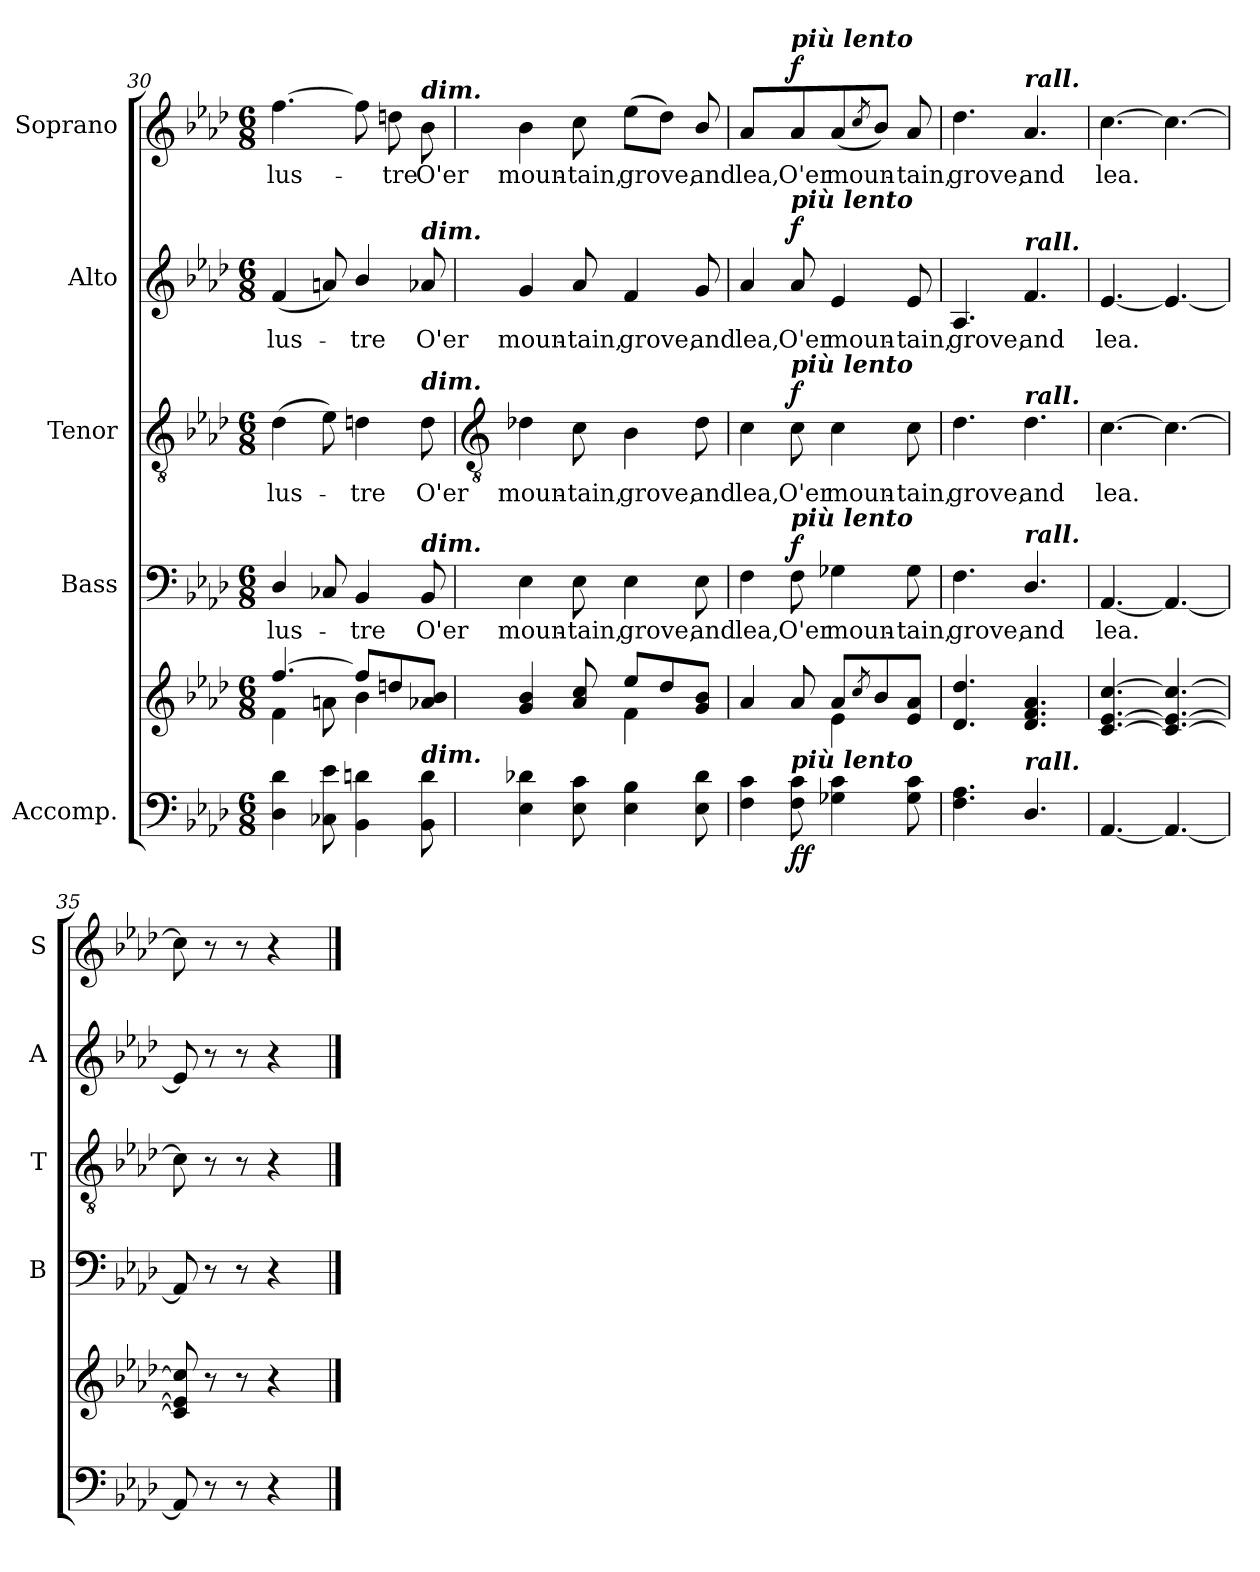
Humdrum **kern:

**kern	**kern	**dynam	**kern	**text	**dynam	**kern	**text	**dynam	**kern	**text	**dynam	**kern	**text	**dynam
*part5	*part5	*part5	*part4	*part4	*part4	*part3	*part3	*part3	*part2	*part2	*part2	*part1	*part1	*part1
*staff6	*staff5	*staff5/6	*staff4	*staff4	*staff4	*staff3	*staff3	*staff3	*staff2	*staff2	*staff2	*staff1	*staff1	*staff1
*I"Accomp.	*	*	*I"Bass	*	*	*I"Tenor	*	*	*I"Alto	*	*	*I"Soprano	*	*
*	*	*	*I'B	*	*	*I'T	*	*	*I'A	*	*	*I'S	*	*
*clefF4	*clefG2	*	*clefF4	*	*	*clefGv2	*	*	*clefG2	*	*	*clefG2	*	*
*k[b-e-a-d-]	*k[b-e-a-d-]	*	*k[b-e-a-d-]	*	*	*k[b-e-a-d-]	*	*	*k[b-e-a-d-]	*	*	*k[b-e-a-d-]	*	*
*A-:	*A-:	*	*A-:	*	*	*A-:	*	*	*A-:	*	*	*A-:	*	*
*M6/8	*M6/8	*	*M6/8	*	*	*M6/8	*	*	*M6/8	*	*	*M6/8	*	*
=30	=30	=30	=30	=30	=30	=30	=30	=30	=30	=30	=30	=30	=30	=30
*	*^	*	*	*	*	*	*	*	*	*	*	*	*	*
!	!	!	!	!	!LO:LY:b	!	!	!LO:LY:b	!	!	!LO:LY:b	!	!	!LO:LY:b	!
4D-\ 4d-\	[4.ff/	4f\	.	4D-/	lus-	.	(>4d-	lus-	.	(<4f	lus-	.	[4.ff	lus-	.
8C-X 8e-	.	8an\	.	8C-X	.	.	8e-)	.	.	8an)	.	.	.	.	.
!	!	!	!	!	!LO:LY:b	!	!	!LO:LY:b	!	!	!LO:LY:b	!	!	!	!
4BB- 4dn	8ff/L]	4b-\	.	4BB-	tre	.	4dn	tre	.	4b-/	tre	.	8ff]	.	.
!	!	!	!	!	!	!	!	!	!	!	!	!	!	!LO:LY:b	!
.	8ddn/	.	.	.	.	.	.	.	.	.	.	.	8ddn	tre	.
!	!	!	!	!	!	!	!	!	!	!	!	!	!LO:TX:a:Bi:t=dim.	!	!
!	!	!	!	!	!	!	!	!	!	!LO:TX:a:Bi:t=dim.	!	!	!	!	!
!	!	!	!	!	!	!	!LO:TX:a:Bi:t=dim.	!	!	!	!	!	!	!	!
!	!	!	!	!LO:TX:a:Bi:t=dim.	!	!	!	!	!	!	!	!	!	!	!
!LO:TX:a:Bi:t=dim.	!	!	!	!	!	!	!	!	!	!	!	!	!	!	!
!	!	!	!	!	!LO:LY:b	!	!	!LO:LY:b	!	!	!LO:LY:b	!	!	!LO:LY:b	!
8BB- 8d	8a-X/ 8b-/J	8ryy	.	8BB-	O'er	.	8d	O'er	.	8a-X	O'er	.	8b-	O'er	.
!!LO:LB:g=z
=31	=31	=31	=31	=31	=31	=31	=31	=31	=31	=31	=31	=31	=31	=31	=31
*	*	*	*	*	*	*	*clefGv2	*	*	*	*	*	*	*	*
!	!	!	!	!	!LO:LY:b	!	!	!LO:LY:b	!	!	!LO:LY:b	!	!	!LO:LY:b	!
4E- 4d-X	4g/ 4b-/	4.ryy	.	4E-	moun-	.	4d-X	moun-	.	4g	moun-	.	4b-	moun-	.
!	!	!	!	!	!LO:LY:b	!	!	!LO:LY:b	!	!	!LO:LY:b	!	!	!LO:LY:b	!
8E- 8c	8a-/ 8cc/	.	.	8E-	-tain,	.	8c	-tain,	.	8a-	-tain,	.	8cc	-tain,	.
!	!	!	!	!	!LO:LY:b	!	!	!LO:LY:b	!	!	!LO:LY:b	!	!	!LO:LY:b	!
4E- 4B-	8ee-/L	4f\	.	4E-	grove,	.	4B-	grove,	.	4f	grove,	.	(>8ee-L	grove,	.
.	8dd-/	.	.	.	.	.	.	.	.	.	.	.	8dd-J)	.	.
!	!	!	!	!	!LO:LY:b	!	!	!LO:LY:b	!	!	!LO:LY:b	!	!	!LO:LY:b	!
8E- 8d-	8g/ 8b-/J	8ryy	.	8E-	and	.	8d-	and	.	8g	and	.	8b-/	and	.
=32	=32	=32	=32	=32	=32	=32	=32	=32	=32	=32	=32	=32	=32	=32	=32
!	!	!	!	!	!LO:LY:b	!	!	!LO:LY:b	!	!	!LO:LY:b	!	!	!LO:LY:b	!
4F 4c	4a-/	4.ryy	.	4F	lea,	.	4c	lea,	.	4a-	lea,	.	4a-	lea,	.
!	!	!	!	!	!	!	!	!	!	!	!	!	!LO:TX:a:Bi:t=più lento	!	!
!	!	!	!	!	!	!	!	!	!	!LO:TX:a:Bi:t=più lento	!	!	!	!	!
!	!	!	!	!	!	!	!LO:TX:a:Bi:t=più lento	!	!	!	!	!	!	!	!
!	!	!	!	!LO:TX:a:Bi:t=più lento	!	!	!	!	!	!	!	!	!	!	!
!LO:TX:a:Bi:t=più lento	!	!	!	!	!	!	!	!	!	!	!	!	!	!	!
!	!	!	!LO:DY:b=2	!	!LO:LY:b	!	!	!LO:LY:b	!	!	!LO:LY:b	!	!	!LO:LY:b	!
!	!	!	!LO:DY:n=1:b	!	!	!LO:DY:b	!	!	!LO:DY:b	!	!	!LO:DY:b	!	!	!LO:DY:b
8F 8c	8a-/	.	f f	8F	O'er	f	8c	O'er	f	8a-	O'er	f	8a-	O'er	f
!	!	!	!	!	!LO:LY:b	!	!	!LO:LY:b	!	!	!LO:LY:b	!	!	!LO:LY:b	!
4G-X 4c	8a-/L	4e-\	.	4G-X	moun-	.	4c	moun-	.	4e-	moun-	.	(<8a-	moun-	.
.	8qcc/	.	.	.	.	.	.	.	.	.	.	.	8qcc/L	.	.
.	8b-/	.	.	.	.	.	.	.	.	.	.	.	8b-/J)	.	.
!	!	!	!	!	!LO:LY:b	!	!	!LO:LY:b	!	!	!LO:LY:b	!	!	!LO:LY:b	!
8G- 8c	8e-/ 8a-/J	8ryy	.	8G-	-tain,	.	8c	-tain,	.	8e-	-tain,	.	8a-	tain,	.
=33	=33	=33	=33	=33	=33	=33	=33	=33	=33	=33	=33	=33	=33	=33	=33
!	!	!	!	!	!LO:LY:b	!	!	!LO:LY:b	!	!	!LO:LY:b	!	!	!LO:LY:b	!
4.F 4.A-	4.d-/ 4.dd-/	2.ryy	.	4.F	grove,	.	4.d-	grove,	.	4.A-	grove,	.	4.dd-	grove,	.
!	!	!	!	!	!	!	!	!	!	!	!	!	!LO:TX:a:Bi:t=rall.	!	!
!	!	!	!	!	!	!	!	!	!	!LO:TX:a:Bi:t=rall.	!	!	!	!	!
!	!	!	!	!	!	!	!LO:TX:a:Bi:t=rall.	!	!	!	!	!	!	!	!
!	!	!	!	!LO:TX:a:Bi:t=rall.	!	!	!	!	!	!	!	!	!	!	!
!LO:TX:a:Bi:t=rall.	!	!	!	!	!	!	!	!	!	!	!	!	!	!	!
!	!	!	!	!	!LO:LY:b	!	!	!LO:LY:b	!	!	!LO:LY:b	!	!	!LO:LY:b	!
4.D-/	4.d-/ 4.f/ 4.a-/	.	.	4.D-/	and	.	4.d-	and	.	4.f	and	.	4.a-	and	.
=34	=34	=34	=34	=34	=34	=34	=34	=34	=34	=34	=34	=34	=34	=34	=34
!	!	!	!	!	!LO:LY:b	!	!	!LO:LY:b	!	!	!LO:LY:b	!	!	!LO:LY:b	!
[4.AA-	[4.c/ [4.e-/ [4.cc/	2.ryy	.	[4.AA-	lea.	.	[4.c	lea.	.	[4.e-	lea.	.	[4.cc	lea.	.
4.AA-_	4.c/_ 4.e-/_ 4.cc/_	.	.	4.AA-_	.	.	4.c_	.	.	4.e-_	.	.	4.cc_	.	.
=35	=35	=35	=35	=35	=35	=35	=35	=35	=35	=35	=35	=35	=35	=35	=35
8AA-]	8c/] 8e-/] 8cc/]	2ryy	.	8AA-]	.	.	8c]	.	.	8e-]	.	.	8cc]	.	.
8r	8r	.	.	8r	.	.	8r	.	.	8r	.	.	8r	.	.
8r	8r	.	.	8r	.	.	8r	.	.	8r	.	.	8r	.	.
4r	4r	.	.	4r	.	.	4r	.	.	4r	.	.	4r	.	.
.	.	8ryy	.	.	.	.	.	.	.	.	.	.	.	.	.
*	*v	*v	*	*	*	*	*	*	*	*	*	*	*	*	*
==	==	==	==	==	==	==	==	==	==	==	==	==	==	==
*-	*-	*-	*-	*-	*-	*-	*-	*-	*-	*-	*-	*-	*-	*-
